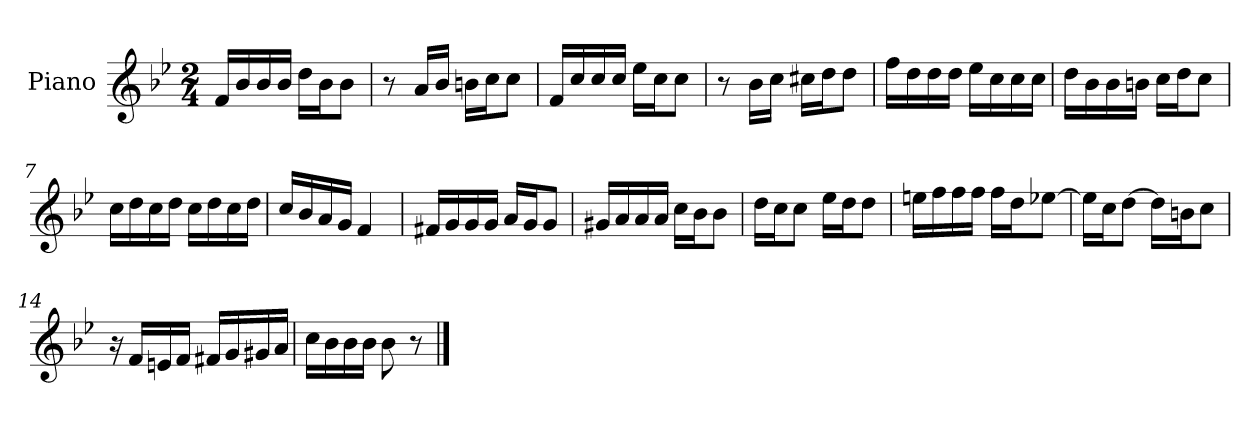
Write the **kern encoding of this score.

**kern
*part1
*staff1
*I"Piano
*I'Pno
*clefG2
*k[b-e-]
*B-:
*M2/4
=1
16f/LL
16b-/
16b-/
16b-/JJ
16dd\LL
16b-\J
8b-\J
=2
8r
16a/LL
16b-/JJ
16bn\LL
16cc\J
8cc\J
=3
16f/LL
16cc/
16cc/
16cc/JJ
16ee-\LL
16cc\J
8cc\J
=4
8r
16b-\LL
16cc\JJ
16cc#X\LL
16dd\J
8dd\J
=5
16ff\LL
16dd\
16dd\
16dd\JJ
16ee-\LL
16cc\
16cc\
16cc\JJ
=6
16dd\LL
16b-\
16b-\
16bn\JJ
16cc\LL
16dd\J
8cc\J
=7
16cc\LL
16dd\
16cc\
16dd\JJ
16cc\LL
16dd\
16cc\
16dd\JJ
=8
16cc/LL
16b-/
16a/
16g/JJ
4f/
=9
16f#X/LL
16g/
16g/
16g/JJ
16a/LL
16g/J
8g/J
=10
16g#X/LL
16a/
16a/
16a/JJ
16cc\LL
16b-\J
8b-\J
=11
16dd\LL
16cc\J
8cc\J
16ee-\LL
16dd\J
8dd\J
=12
16een\LL
16ff\
16ff\
16ff\JJ
16ff\LL
16dd\J
[8ee-X\J
=13
16ee-\LL]
16cc\J
[8dd\J
16dd\LL]
16bn\J
8cc\J
=14
16r
16f/LL
16en/
16f/JJ
16f#X/LL
16g/
16g#X/
16a/JJ
=15
16cc\LL
16b-\
16b-\
16b-\JJ
8b-\
8r
==
*-
